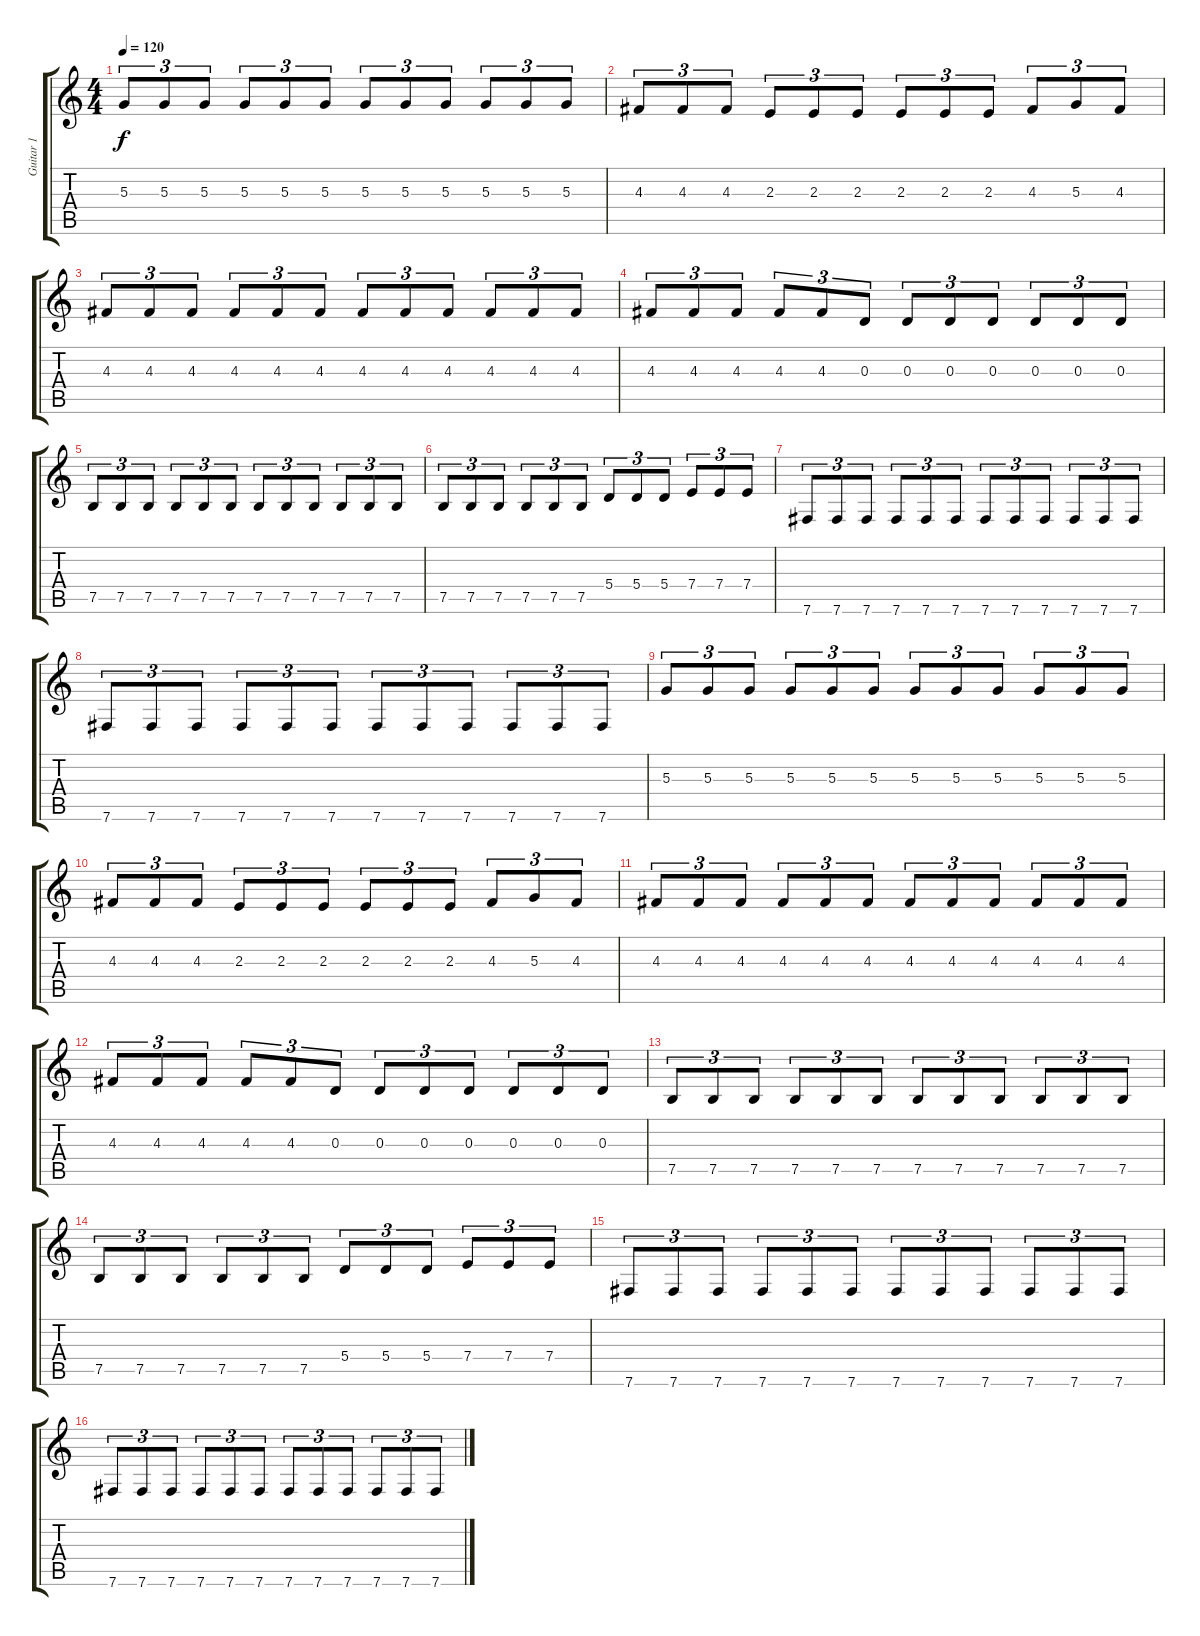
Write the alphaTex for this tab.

\track ("Guitar 1" "Guitar 1") {instrument distortionguitar}
\staff {score tabs}
\tuning (B3 Gb3 D3 A2 E2 B1) {hide}
\ts (4 4)
\tempo 120
\clef g2
\ks c
5.3.8{tu (3 2) dy f} 5.3.8{tu (3 2)} 5.3.8{tu (3 2)} 5.3.8{tu (3 2)} 5.3.8{tu (3 2)} 5.3.8{tu (3 2)} 5.3.8{tu (3 2)} 5.3.8{tu (3 2)} 5.3.8{tu (3 2)} 5.3.8{tu (3 2)} 5.3.8{tu (3 2)} 5.3.8{tu (3 2)} |
4.3.8{tu (3 2)} 4.3.8{tu (3 2)} 4.3.8{tu (3 2)} 2.3.8{tu (3 2)} 2.3.8{tu (3 2)} 2.3.8{tu (3 2)} 2.3.8{tu (3 2)} 2.3.8{tu (3 2)} 2.3.8{tu (3 2)} 4.3.8{tu (3 2)} 5.3.8{tu (3 2)} 4.3.8{tu (3 2)} |
4.3.8{tu (3 2)} 4.3.8{tu (3 2)} 4.3.8{tu (3 2)} 4.3.8{tu (3 2)} 4.3.8{tu (3 2)} 4.3.8{tu (3 2)} 4.3.8{tu (3 2)} 4.3.8{tu (3 2)} 4.3.8{tu (3 2)} 4.3.8{tu (3 2)} 4.3.8{tu (3 2)} 4.3.8{tu (3 2)} |
4.3.8{tu (3 2)} 4.3.8{tu (3 2)} 4.3.8{tu (3 2)} 4.3.8{tu (3 2)} 4.3.8{tu (3 2)} 0.3.8{tu (3 2)} 0.3.8{tu (3 2)} 0.3.8{tu (3 2)} 0.3.8{tu (3 2)} 0.3.8{tu (3 2)} 0.3.8{tu (3 2)} 0.3.8{tu (3 2)} |
7.5.8{tu (3 2)} 7.5.8{tu (3 2)} 7.5.8{tu (3 2)} 7.5.8{tu (3 2)} 7.5.8{tu (3 2)} 7.5.8{tu (3 2)} 7.5.8{tu (3 2)} 7.5.8{tu (3 2)} 7.5.8{tu (3 2)} 7.5.8{tu (3 2)} 7.5.8{tu (3 2)} 7.5.8{tu (3 2)} |
7.5.8{tu (3 2)} 7.5.8{tu (3 2)} 7.5.8{tu (3 2)} 7.5.8{tu (3 2)} 7.5.8{tu (3 2)} 7.5.8{tu (3 2)} 5.4.8{tu (3 2)} 5.4.8{tu (3 2)} 5.4.8{tu (3 2)} 7.4.8{tu (3 2)} 7.4.8{tu (3 2)} 7.4.8{tu (3 2)} |
7.6.8{tu (3 2)} 7.6.8{tu (3 2)} 7.6.8{tu (3 2)} 7.6.8{tu (3 2)} 7.6.8{tu (3 2)} 7.6.8{tu (3 2)} 7.6.8{tu (3 2)} 7.6.8{tu (3 2)} 7.6.8{tu (3 2)} 7.6.8{tu (3 2)} 7.6.8{tu (3 2)} 7.6.8{tu (3 2)} |
7.6.8{tu (3 2)} 7.6.8{tu (3 2)} 7.6.8{tu (3 2)} 7.6.8{tu (3 2)} 7.6.8{tu (3 2)} 7.6.8{tu (3 2)} 7.6.8{tu (3 2)} 7.6.8{tu (3 2)} 7.6.8{tu (3 2)} 7.6.8{tu (3 2)} 7.6.8{tu (3 2)} 7.6.8{tu (3 2)} |
5.3.8{tu (3 2)} 5.3.8{tu (3 2)} 5.3.8{tu (3 2)} 5.3.8{tu (3 2)} 5.3.8{tu (3 2)} 5.3.8{tu (3 2)} 5.3.8{tu (3 2)} 5.3.8{tu (3 2)} 5.3.8{tu (3 2)} 5.3.8{tu (3 2)} 5.3.8{tu (3 2)} 5.3.8{tu (3 2)} |
4.3.8{tu (3 2)} 4.3.8{tu (3 2)} 4.3.8{tu (3 2)} 2.3.8{tu (3 2)} 2.3.8{tu (3 2)} 2.3.8{tu (3 2)} 2.3.8{tu (3 2)} 2.3.8{tu (3 2)} 2.3.8{tu (3 2)} 4.3.8{tu (3 2)} 5.3.8{tu (3 2)} 4.3.8{tu (3 2)} |
4.3.8{tu (3 2)} 4.3.8{tu (3 2)} 4.3.8{tu (3 2)} 4.3.8{tu (3 2)} 4.3.8{tu (3 2)} 4.3.8{tu (3 2)} 4.3.8{tu (3 2)} 4.3.8{tu (3 2)} 4.3.8{tu (3 2)} 4.3.8{tu (3 2)} 4.3.8{tu (3 2)} 4.3.8{tu (3 2)} |
4.3.8{tu (3 2)} 4.3.8{tu (3 2)} 4.3.8{tu (3 2)} 4.3.8{tu (3 2)} 4.3.8{tu (3 2)} 0.3.8{tu (3 2)} 0.3.8{tu (3 2)} 0.3.8{tu (3 2)} 0.3.8{tu (3 2)} 0.3.8{tu (3 2)} 0.3.8{tu (3 2)} 0.3.8{tu (3 2)} |
7.5.8{tu (3 2)} 7.5.8{tu (3 2)} 7.5.8{tu (3 2)} 7.5.8{tu (3 2)} 7.5.8{tu (3 2)} 7.5.8{tu (3 2)} 7.5.8{tu (3 2)} 7.5.8{tu (3 2)} 7.5.8{tu (3 2)} 7.5.8{tu (3 2)} 7.5.8{tu (3 2)} 7.5.8{tu (3 2)} |
7.5.8{tu (3 2)} 7.5.8{tu (3 2)} 7.5.8{tu (3 2)} 7.5.8{tu (3 2)} 7.5.8{tu (3 2)} 7.5.8{tu (3 2)} 5.4.8{tu (3 2)} 5.4.8{tu (3 2)} 5.4.8{tu (3 2)} 7.4.8{tu (3 2)} 7.4.8{tu (3 2)} 7.4.8{tu (3 2)} |
7.6.8{tu (3 2)} 7.6.8{tu (3 2)} 7.6.8{tu (3 2)} 7.6.8{tu (3 2)} 7.6.8{tu (3 2)} 7.6.8{tu (3 2)} 7.6.8{tu (3 2)} 7.6.8{tu (3 2)} 7.6.8{tu (3 2)} 7.6.8{tu (3 2)} 7.6.8{tu (3 2)} 7.6.8{tu (3 2)} |
7.6.8{tu (3 2)} 7.6.8{tu (3 2)} 7.6.8{tu (3 2)} 7.6.8{tu (3 2)} 7.6.8{tu (3 2)} 7.6.8{tu (3 2)} 7.6.8{tu (3 2)} 7.6.8{tu (3 2)} 7.6.8{tu (3 2)} 7.6.8{tu (3 2)} 7.6.8{tu (3 2)} 7.6.8{tu (3 2)}
